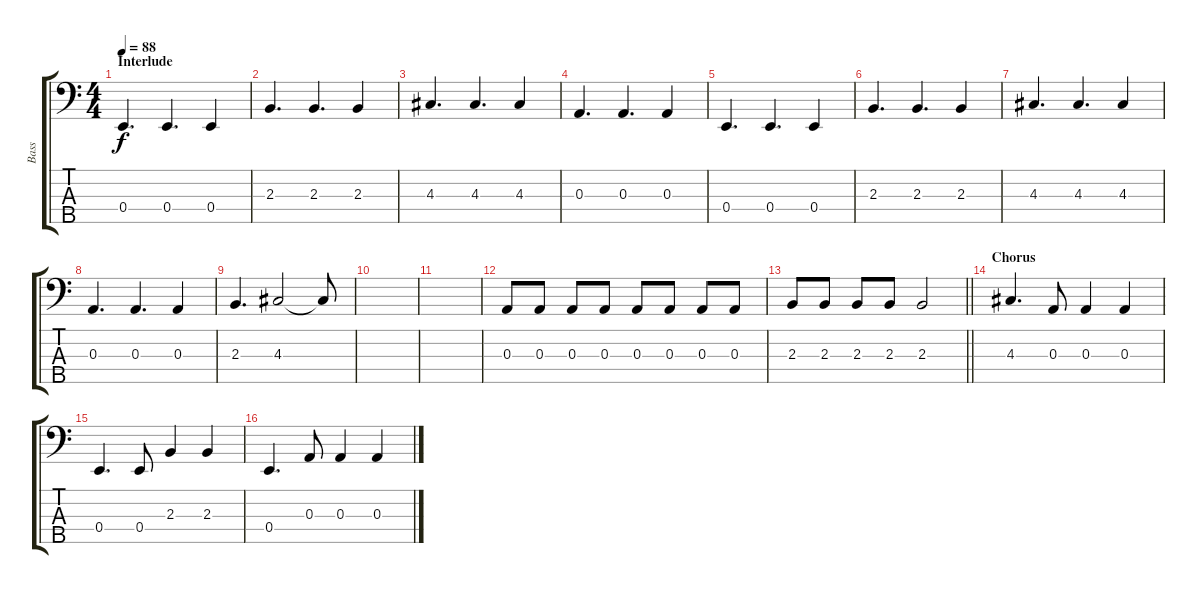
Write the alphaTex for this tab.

\track ("Bass" "Bass") {instrument electricbassfinger}
\staff {score tabs}
\tuning (G2 D2 A1 E1 B0) {hide}
\ts (4 4)
\section ("" "Interlude")
\tempo 88
\clef f4
\ks c
0.4.4{d dy f} 0.4.4{d} 0.4.4 |
2.3.4{d} 2.3.4{d} 2.3.4 |
4.3.4{d} 4.3.4{d} 4.3.4 |
0.3.4{d} 0.3.4{d} 0.3.4 |
0.4.4{d} 0.4.4{d} 0.4.4 |
2.3.4{d} 2.3.4{d} 2.3.4 |
4.3.4{d} 4.3.4{d} 4.3.4 |
0.3.4{d} 0.3.4{d} 0.3.4 |
2.3.4{d} 4.3.2 4.3{t}.8 |
|
|
0.3.8 0.3.8 0.3.8 0.3.8 0.3.8 0.3.8 0.3.8 0.3.8 |
\barLineRight lightlight
2.3.8 2.3.8 2.3.8 2.3.8 2.3.2 |
\section ("" "Chorus")
4.3.4{d} 0.3.8 0.3.4 0.3.4 |
0.4.4{d} 0.4.8 2.3.4 2.3.4 |
0.4.4{d} 0.3.8 0.3.4 0.3.4
